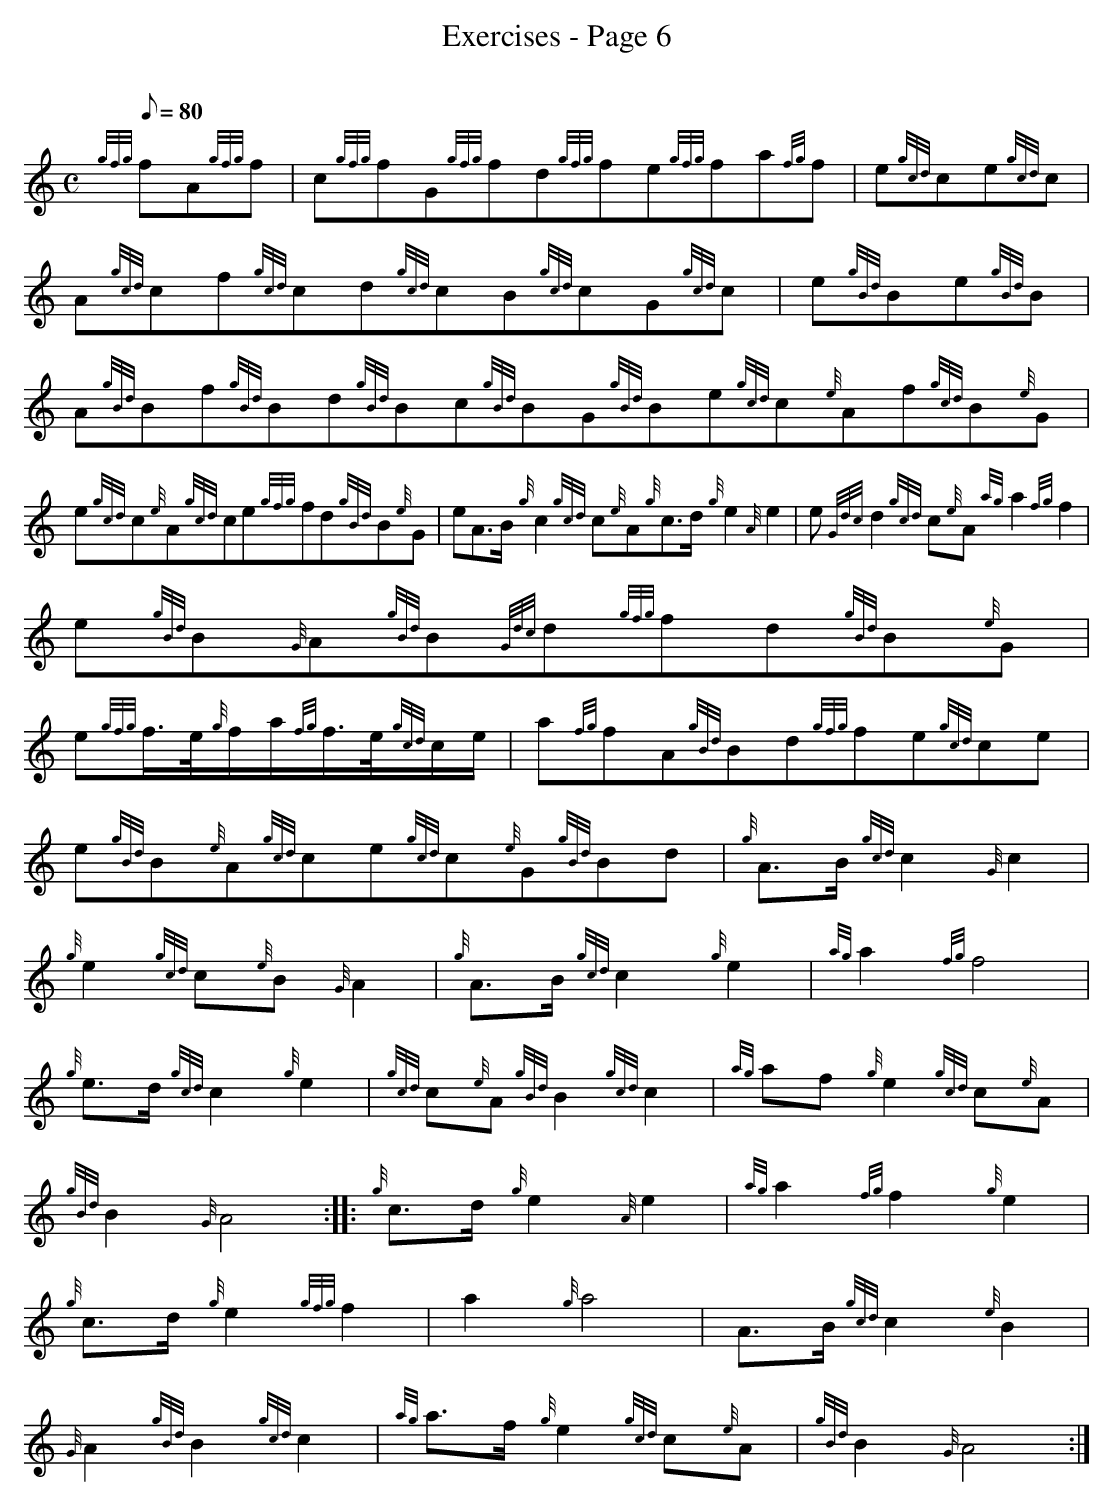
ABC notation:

X:1
T:Exercises - Page 6
M:C
L:1/8
Q:80
C:
K:HP
{gfg}fA{gfg}f | \
c{gfg}fG{gfg}fd{gfg}fe{gfg}fa{fg}f | \
e{gcd}ce{gcd}c |
A{gcd}cf{gcd}cd{gcd}cB{gcd}cG{gcd}c | \
e{gBd}Be{gBd}B | \
A{gBd}Bf{gBd}Bd{gBd}Bc{gBd}BG{gBd}Be{gcd}c{e}Af{gcd}B{e}G |
e{gcd}c{e}A{gcd}ce{gfg}fd{gBd}B{e}G | \
eA3/2B/2{g}c2{gcd}c{e}A{g}c3/2d/2{g}e2{A}e2 | \
e{Gdc}d2{gcd}c{e}A{ag}a2{fg}f2 |
e{gBd}B{G}A{gBd}B{Gdc}d{gfg}fd{gBd}B{e}G | \
e{gfg}f3/4e/4{g}f/2a/2{fg}f3/4e/4{gcd}c/2e/2 | \
a{fg}fA{gBd}Bd{gfg}fe{gcd}ce |
e{gBd}B{e}A{gcd}ce{gcd}c{e}G{gBd}Bd | \
M:3/4  |: \
{g}A3/2B/2{gcd}c2{G}c2 |
{g}e2{gcd}c{e}B{G}A2 | \
{g}A3/2B/2{gcd}c2{g}e2 | \
{ag}a2{fg}f4 |
{g}e3/2d/2{gcd}c2{g}e2 | \
{gcd}c{e}A{gBd}B2{gcd}c2 | \
{ag}af{g}e2{gcd}c{e}A |
{gBd}B2{G}A4 :: \
{g}c3/2d/2{g}e2{A}e2 | \
{ag}a2{fg}f2{g}e2 |
{g}c3/2d/2{g}e2{gfg}f2 | \
a2{g}a4 | \
A3/2B/2{gcd}c2{e}B2 |
{G}A2{gBd}B2{gcd}c2 | \
{ag}a3/2f/2{g}e2{gcd}c{e}A | \
{gBd}B2{G}A4 :|
